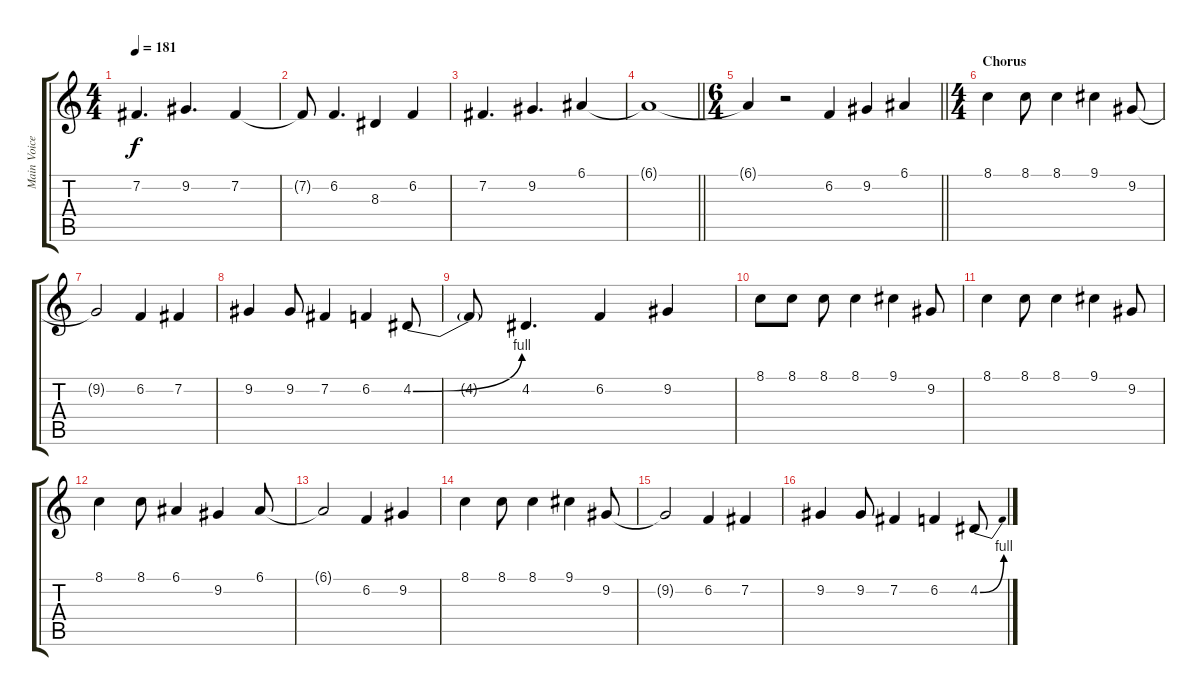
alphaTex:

\track ("Main Voice" "Main Voice") {instrument lead2sawtooth}
\staff {score tabs}
\tuning (E4 B3 G3 D3 A2 E2) {hide}
\ts (4 4)
\tempo 181
\clef g2
\ks c
7.2.4{d dy f} 9.2.4{d} 7.2.4 |
7.2{t}.8 6.2.4{d} 8.3.4 6.2.4 |
7.2.4{d} 9.2.4{d} 6.1.4 |
\barLineRight lightlight
6.1{t}.1 |
\ts (6 4)
\barLineRight lightlight
6.1{t}.4 r.2 6.2.4 9.2.4 6.1.4 |
\ts (4 4)
\section ("" "Chorus")
8.1.4 8.1.8 8.1.4 9.1.4 9.2.8 |
9.2{t}.2 6.2.4 7.2.4 |
9.2.4 9.2.8 7.2.4 6.2.4 4.2{be (bend 0 0 60 4)}.8 |
4.2{t}.8 4.2.4{d} 6.2.4 9.2.4 |
8.1.8 8.1.8 8.1.8 8.1.4 9.1.4 9.2.8 |
8.1.4 8.1.8 8.1.4 9.1.4 9.2.8 |
8.1.4 8.1.8 6.1.4 9.2.4 6.1.8 |
6.1{t}.2 6.2.4 9.2.4 |
8.1.4 8.1.8 8.1.4 9.1.4 9.2.8 |
9.2{t}.2 6.2.4 7.2.4 |
9.2.4 9.2.8 7.2.4 6.2.4 4.2{be (bend 0 0 60 4)}.8
